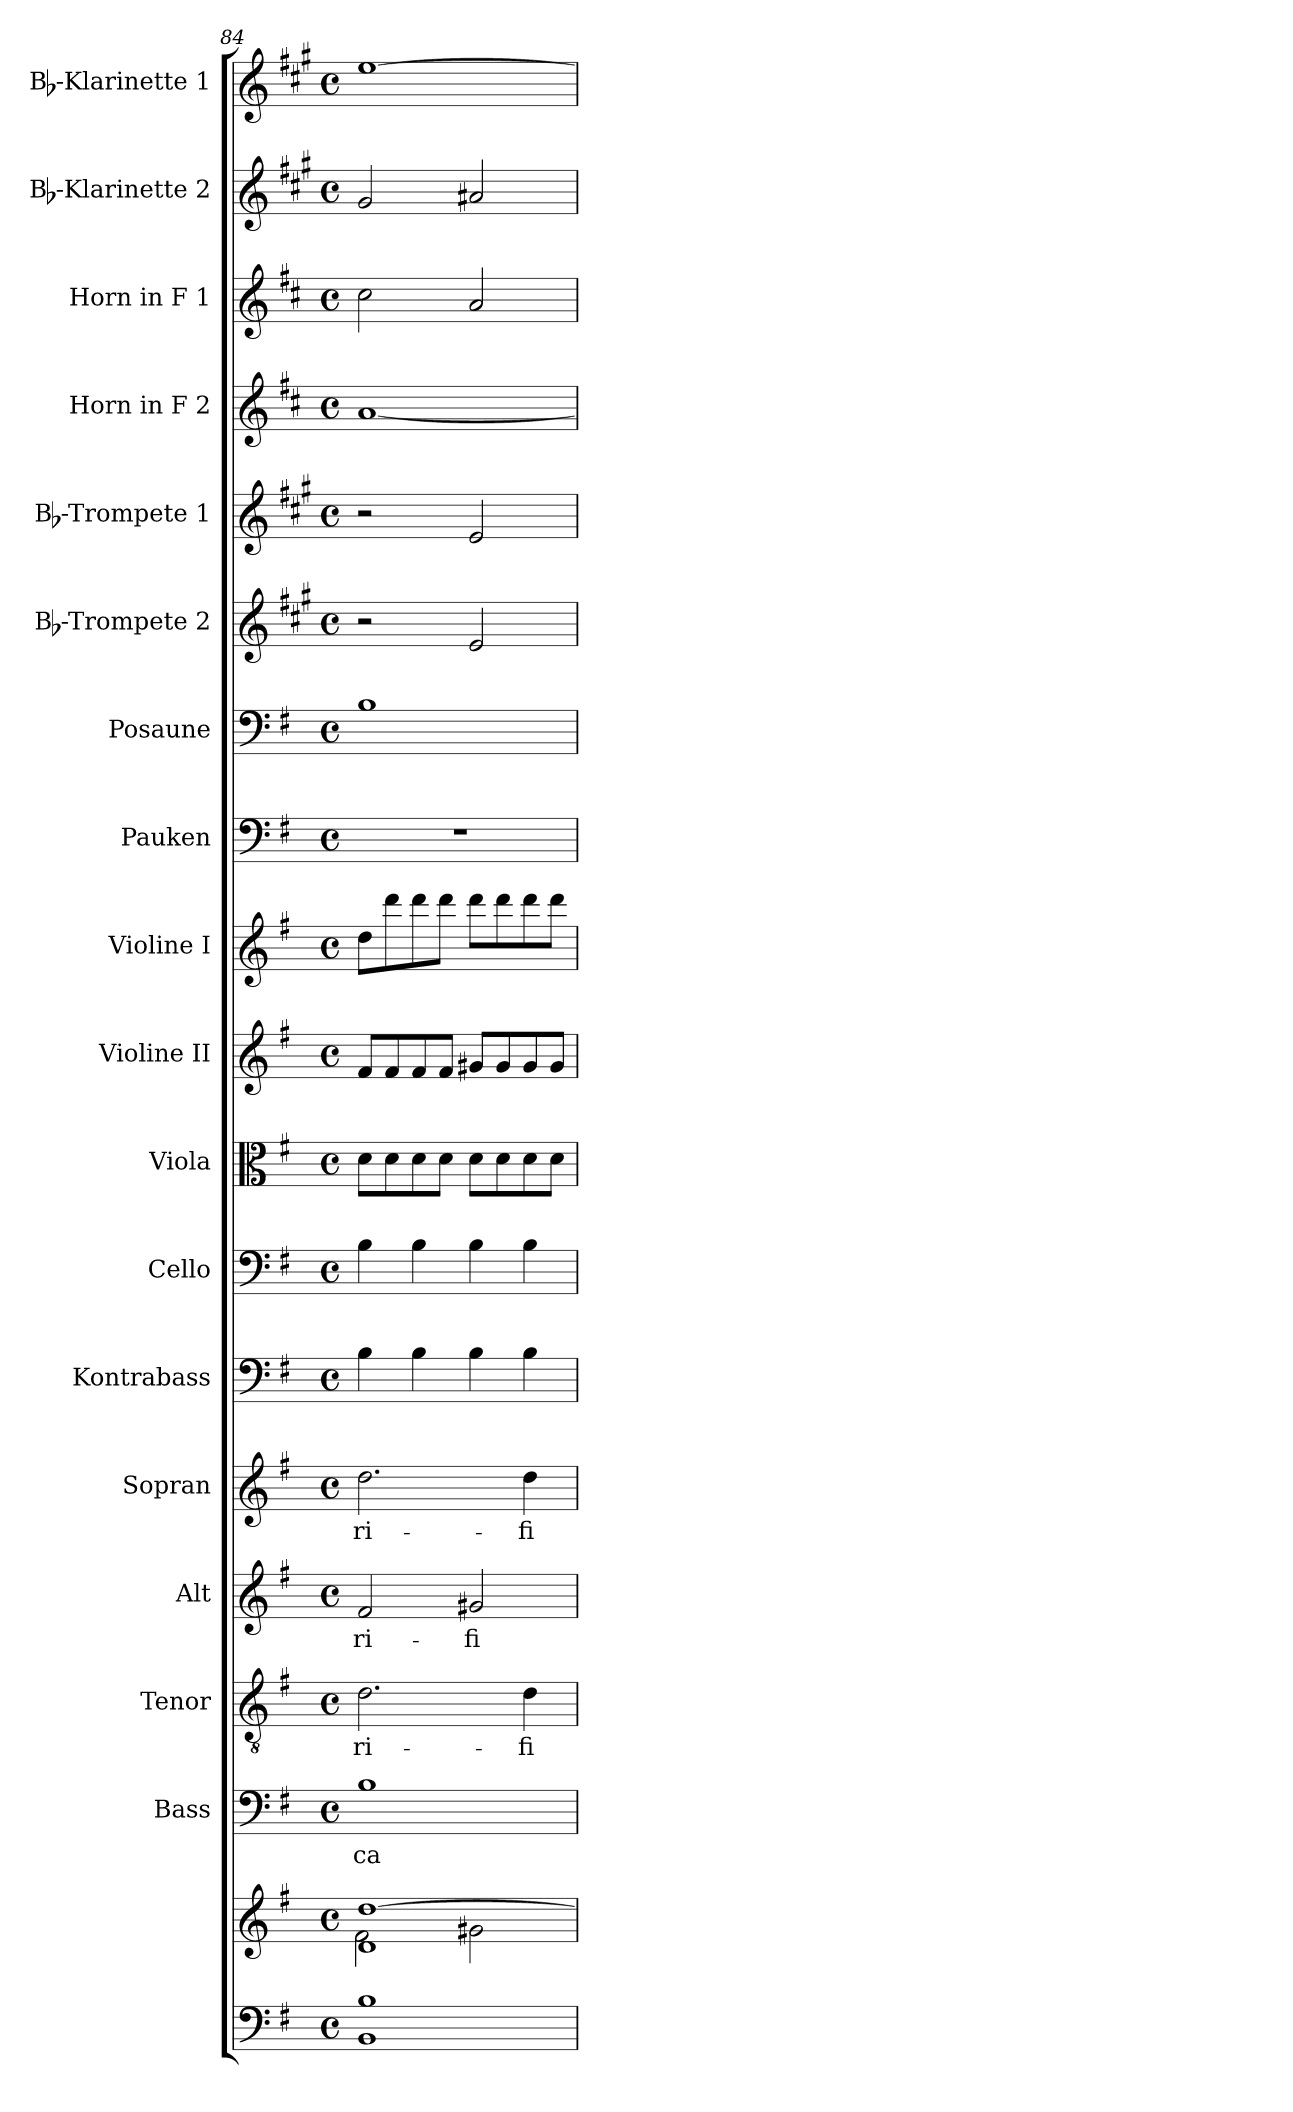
**kern	**kern	**kern	**text	**kern	**text	**kern	**text	**kern	**text	**kern	**kern	**kern	**kern	**kern	**kern	**kern	**kern	**kern	**kern	**kern	**kern	**kern
*part18	*part18	*part17	*part17	*part16	*part16	*part15	*part15	*part14	*part14	*part13	*part12	*part11	*part10	*part9	*part8	*part7	*part6	*part5	*part4	*part3	*part2	*part1
*staff19	*staff18	*staff17	*staff17	*staff16	*staff16	*staff15	*staff15	*staff14	*staff14	*staff13	*staff12	*staff11	*staff10	*staff9	*staff8	*staff7	*staff6	*staff5	*staff4	*staff3	*staff2	*staff1
*	*	*I"Bass	*	*I"Tenor	*	*I"Alt	*	*I"Sopran	*	*I"Kontrabass	*I"Cello	*I"Viola	*I"Violine II	*I"Violine I	*I"Pauken	*I"Posaune	*I"Bb-Trompete 2	*I"Bb-Trompete 1	*I"Horn in F 2	*I"Horn in F 1	*I"Bb-Klarinette 2	*I"Bb-Klarinette 1
*	*	*I'B.	*	*I'T.	*	*I'A.	*	*I'S.	*	*I'Kb.	*	*I'Vla.	*I'Vl. II	*I'Vl. I	*I'Pk.	*I'Pos.	*I'Bb Trp. 2	*I'Bb Trp. 1	*	*	*I'Bb Kl. 2	*I'Bb Kl. 1
*clefF4	*clefG2	*clefF4	*	*clefGv2	*	*clefG2	*	*clefG2	*	*clefF4	*clefF4	*clefC3	*clefG2	*clefG2	*clefF4	*clefF4	*clefG2	*clefG2	*clefG2	*clefG2	*clefG2	*clefG2
*	*	*	*	*	*	*	*	*	*	*ITrd7c12	*	*	*	*	*	*	*ITrd1c2	*ITrd1c2	*ITrd4c7	*ITrd4c7	*ITrd1c2	*ITrd1c2
*k[f#]	*k[f#]	*k[f#]	*	*k[f#]	*	*k[f#]	*	*k[f#]	*	*k[f#]	*k[f#]	*k[f#]	*k[f#]	*k[f#]	*k[f#]	*k[f#]	*k[f#]	*k[f#]	*k[f#]	*k[f#]	*k[f#]	*k[f#]
*G:	*G:	*G:	*	*G:	*	*G:	*	*G:	*	*G:	*G:	*G:	*G:	*G:	*G:	*G:	*G:	*G:	*G:	*G:	*G:	*G:
*M4/4	*M4/4	*M4/4	*	*M4/4	*	*M4/4	*	*M4/4	*	*M4/4	*M4/4	*M4/4	*M4/4	*M4/4	*M4/4	*M4/4	*M4/4	*M4/4	*M4/4	*M4/4	*M4/4	*M4/4
*met(c)	*met(c)	*met(c)	*	*met(c)	*	*met(c)	*	*met(c)	*	*met(c)	*met(c)	*met(c)	*met(c)	*met(c)	*met(c)	*met(c)	*met(c)	*met(c)	*met(c)	*met(c)	*met(c)	*met(c)
=84	=84	=84	=84	=84	=84	=84	=84	=84	=84	=84	=84	=84	=84	=84	=84	=84	=84	=84	=84	=84	=84	=84
*	*^	*	*	*	*	*	*	*	*	*	*	*	*	*	*	*	*	*	*	*	*	*
!	!	!	!	!LO:LY:b	!	!LO:LY:b	!	!LO:LY:b	!	!LO:LY:b	!	!	!	!	!	!	!	!	!	!	!	!	!
1BB 1B	1d [>1dd	2f#\	1B	-ca-	2.d\	-ri-	2f#/	-ri-	2.dd\	-ri-	4BB\	4B\	8d\L	8f#/L	8dd\L	1r	1B	2r	2r	[1d	2f#\	2f#/	[1dd
.	.	.	.	.	.	.	.	.	.	.	.	.	8d\	8f#/	8ddd\	.	.	.	.	.	.	.	.
.	.	.	.	.	.	.	.	.	.	.	4BB\	4B\	8d\	8f#/	8ddd\	.	.	.	.	.	.	.	.
.	.	.	.	.	.	.	.	.	.	.	.	.	8d\J	8f#/J	8ddd\J	.	.	.	.	.	.	.	.
!	!	!	!	!	!	!	!	!LO:LY:b	!	!	!	!	!	!	!	!	!	!	!	!	!	!	!
.	.	2g#X\	.	.	.	.	2g#X/	-fi-	.	.	4BB\	4B\	8d\L	8g#X/L	8ddd\L	.	.	2d/	2d/	.	2d/	2g#X/	.
.	.	.	.	.	.	.	.	.	.	.	.	.	8d\	8g#/	8ddd\	.	.	.	.	.	.	.	.
!	!	!	!	!	!	!LO:LY:b	!	!	!	!LO:LY:b	!	!	!	!	!	!	!	!	!	!	!	!	!
.	.	.	.	.	4d\	-fi-	.	.	4dd\	-fi-	4BB\	4B\	8d\	8g#/	8ddd\	.	.	.	.	.	.	.	.
.	.	.	.	.	.	.	.	.	.	.	.	.	8d\J	8g#/J	8ddd\J	.	.	.	.	.	.	.	.
*	*v	*v	*	*	*	*	*	*	*	*	*	*	*	*	*	*	*	*	*	*	*	*	*
=	=	=	=	=	=	=	=	=	=	=	=	=	=	=	=	=	=	=	=	=	=	=
*-	*-	*-	*-	*-	*-	*-	*-	*-	*-	*-	*-	*-	*-	*-	*-	*-	*-	*-	*-	*-	*-	*-
